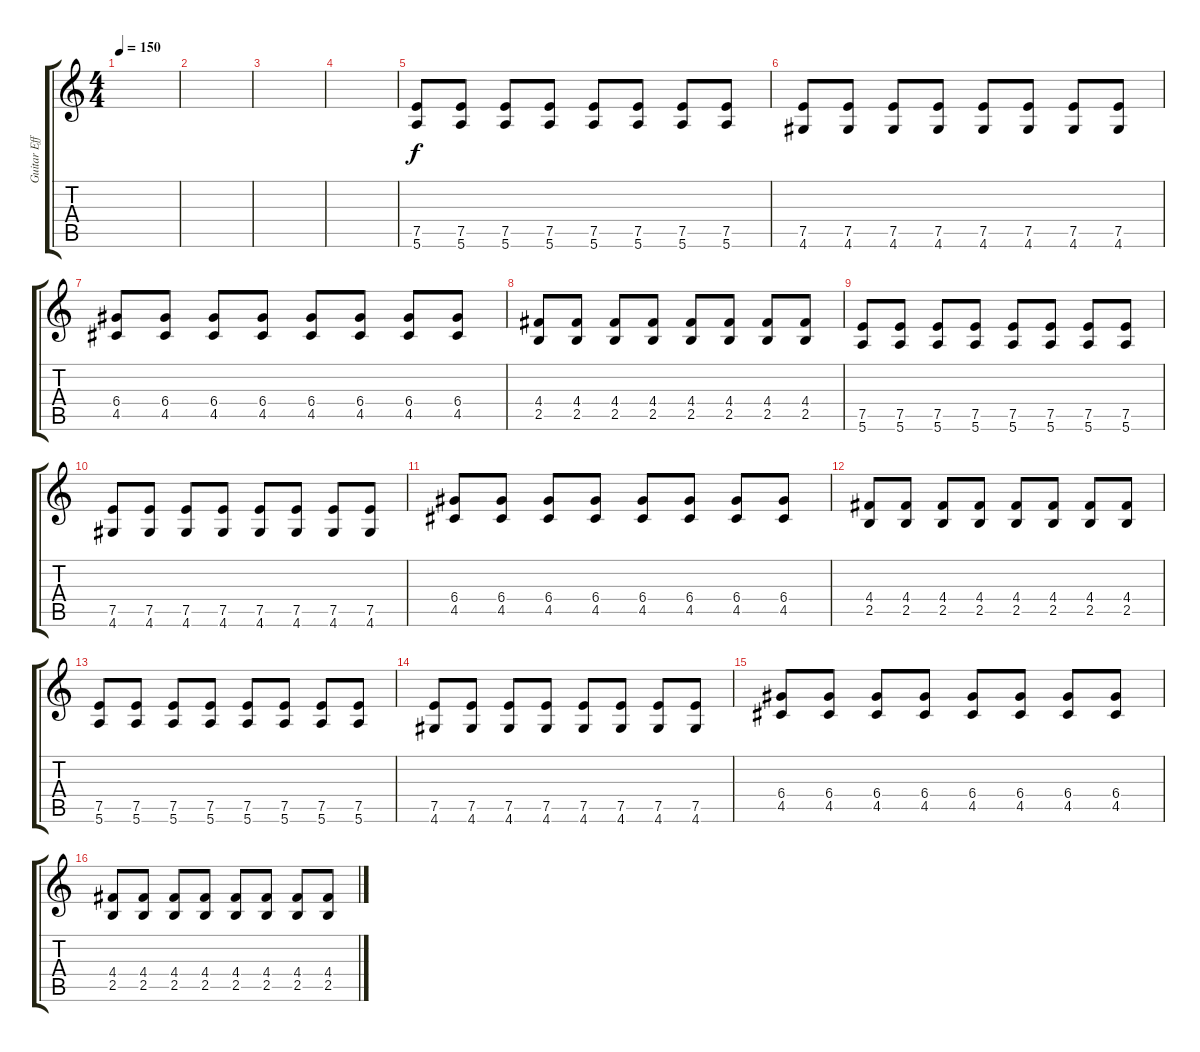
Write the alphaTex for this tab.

\track ("Guitar Effect" "Guitar Eff") {instrument overdrivenguitar}
\staff {score tabs}
\tuning (E4 B3 G3 D3 A2 E2) {hide}
\ts (4 4)
\tempo 150
\clef g2
\ks c
|
|
|
|
(7.5 5.6).8 (7.5 5.6).8 (7.5 5.6).8 (7.5 5.6).8 (7.5 5.6).8 (7.5 5.6).8 (7.5 5.6).8 (7.5 5.6).8 |
(7.5 4.6).8 (7.5 4.6).8 (7.5 4.6).8 (7.5 4.6).8 (7.5 4.6).8 (7.5 4.6).8 (7.5 4.6).8 (7.5 4.6).8 |
(6.4 4.5).8 (6.4 4.5).8 (6.4 4.5).8 (6.4 4.5).8 (6.4 4.5).8 (6.4 4.5).8 (6.4 4.5).8 (6.4 4.5).8 |
(4.4 2.5).8 (4.4 2.5).8 (4.4 2.5).8 (4.4 2.5).8 (4.4 2.5).8 (4.4 2.5).8 (4.4 2.5).8 (4.4 2.5).8 |
(7.5 5.6).8 (7.5 5.6).8 (7.5 5.6).8 (7.5 5.6).8 (7.5 5.6).8 (7.5 5.6).8 (7.5 5.6).8 (7.5 5.6).8 |
(7.5 4.6).8 (7.5 4.6).8 (7.5 4.6).8 (7.5 4.6).8 (7.5 4.6).8 (7.5 4.6).8 (7.5 4.6).8 (7.5 4.6).8 |
(6.4 4.5).8 (6.4 4.5).8 (6.4 4.5).8 (6.4 4.5).8 (6.4 4.5).8 (6.4 4.5).8 (6.4 4.5).8 (6.4 4.5).8 |
(4.4 2.5).8 (4.4 2.5).8 (4.4 2.5).8 (4.4 2.5).8 (4.4 2.5).8 (4.4 2.5).8 (4.4 2.5).8 (4.4 2.5).8 |
(7.5 5.6).8 (7.5 5.6).8 (7.5 5.6).8 (7.5 5.6).8 (7.5 5.6).8 (7.5 5.6).8 (7.5 5.6).8 (7.5 5.6).8 |
(7.5 4.6).8 (7.5 4.6).8 (7.5 4.6).8 (7.5 4.6).8 (7.5 4.6).8 (7.5 4.6).8 (7.5 4.6).8 (7.5 4.6).8 |
(6.4 4.5).8 (6.4 4.5).8 (6.4 4.5).8 (6.4 4.5).8 (6.4 4.5).8 (6.4 4.5).8 (6.4 4.5).8 (6.4 4.5).8 |
(4.4 2.5).8 (4.4 2.5).8 (4.4 2.5).8 (4.4 2.5).8 (4.4 2.5).8 (4.4 2.5).8 (4.4 2.5).8 (4.4 2.5).8
